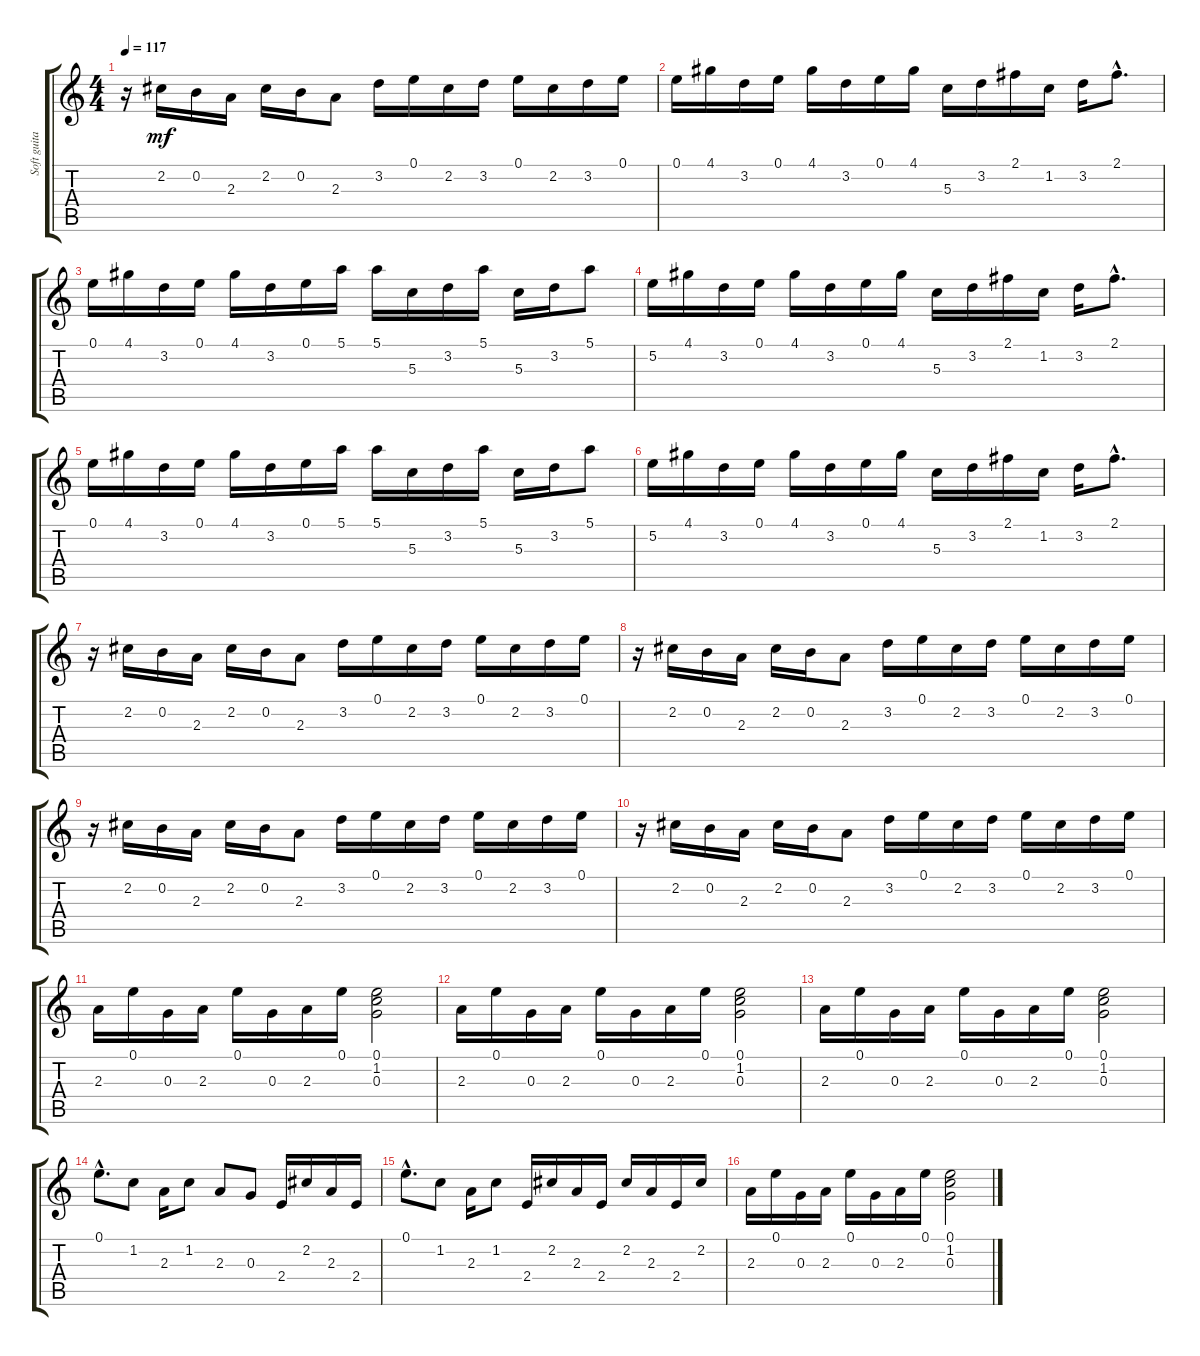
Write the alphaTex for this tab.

\track ("Soft guitare (Gauche)" "Soft guita") {instrument electricguitarjazz}
\staff {score tabs}
\tuning (E4 B3 G3 D3 A2 E2) {hide}
\ts (4 4)
\tempo 117
\clef g2
\ks c
r.16{dy mf} 2.2.16 0.2.16 2.3.16 2.2.16 0.2.16 2.3.8 3.2.16 0.1.16 2.2.16 3.2.16 0.1.16 2.2.16 3.2.16 0.1.16 |
0.1.16 4.1.16 3.2.16 0.1.16 4.1.16 3.2.16 0.1.16 4.1.16 5.3.16 3.2.16 2.1.16 1.2.16 3.2.16 2.1{hac}.8{d} |
0.1.16 4.1.16 3.2.16 0.1.16 4.1.16 3.2.16 0.1.16 5.1.16 5.1.16 5.3.16 3.2.16 5.1.16 5.3.16 3.2.16 5.1.8 |
5.2.16 4.1.16 3.2.16 0.1.16 4.1.16 3.2.16 0.1.16 4.1.16 5.3.16 3.2.16 2.1.16 1.2.16 3.2.16 2.1{hac}.8{d} |
0.1.16 4.1.16 3.2.16 0.1.16 4.1.16 3.2.16 0.1.16 5.1.16 5.1.16 5.3.16 3.2.16 5.1.16 5.3.16 3.2.16 5.1.8 |
5.2.16 4.1.16 3.2.16 0.1.16 4.1.16 3.2.16 0.1.16 4.1.16 5.3.16 3.2.16 2.1.16 1.2.16 3.2.16 2.1{hac}.8{d} |
r.16 2.2.16 0.2.16 2.3.16 2.2.16 0.2.16 2.3.8 3.2.16 0.1.16 2.2.16 3.2.16 0.1.16 2.2.16 3.2.16 0.1.16 |
r.16 2.2.16 0.2.16 2.3.16 2.2.16 0.2.16 2.3.8 3.2.16 0.1.16 2.2.16 3.2.16 0.1.16 2.2.16 3.2.16 0.1.16 |
r.16 2.2.16 0.2.16 2.3.16 2.2.16 0.2.16 2.3.8 3.2.16 0.1.16 2.2.16 3.2.16 0.1.16 2.2.16 3.2.16 0.1.16 |
r.16 2.2.16 0.2.16 2.3.16 2.2.16 0.2.16 2.3.8 3.2.16 0.1.16 2.2.16 3.2.16 0.1.16 2.2.16 3.2.16 0.1.16 |
2.3.16 0.1.16 0.3.16 2.3.16 0.1.16 0.3.16 2.3.16 0.1.16 (0.1 1.2 0.3).2 |
2.3.16 0.1.16 0.3.16 2.3.16 0.1.16 0.3.16 2.3.16 0.1.16 (0.1 1.2 0.3).2 |
2.3.16 0.1.16 0.3.16 2.3.16 0.1.16 0.3.16 2.3.16 0.1.16 (0.1 1.2 0.3).2 |
0.1{hac}.8{d} 1.2.8 2.3.16 1.2.8 2.3.8 0.3.8 2.4.16 2.2.16 2.3.16 2.4.16 |
0.1{hac}.8{d} 1.2.8 2.3.16 1.2.8 2.4.16 2.2.16 2.3.16 2.4.16 2.2.16 2.3.16 2.4.16 2.2.16 |
2.3.16 0.1.16 0.3.16 2.3.16 0.1.16 0.3.16 2.3.16 0.1.16 (0.1 1.2 0.3).2
